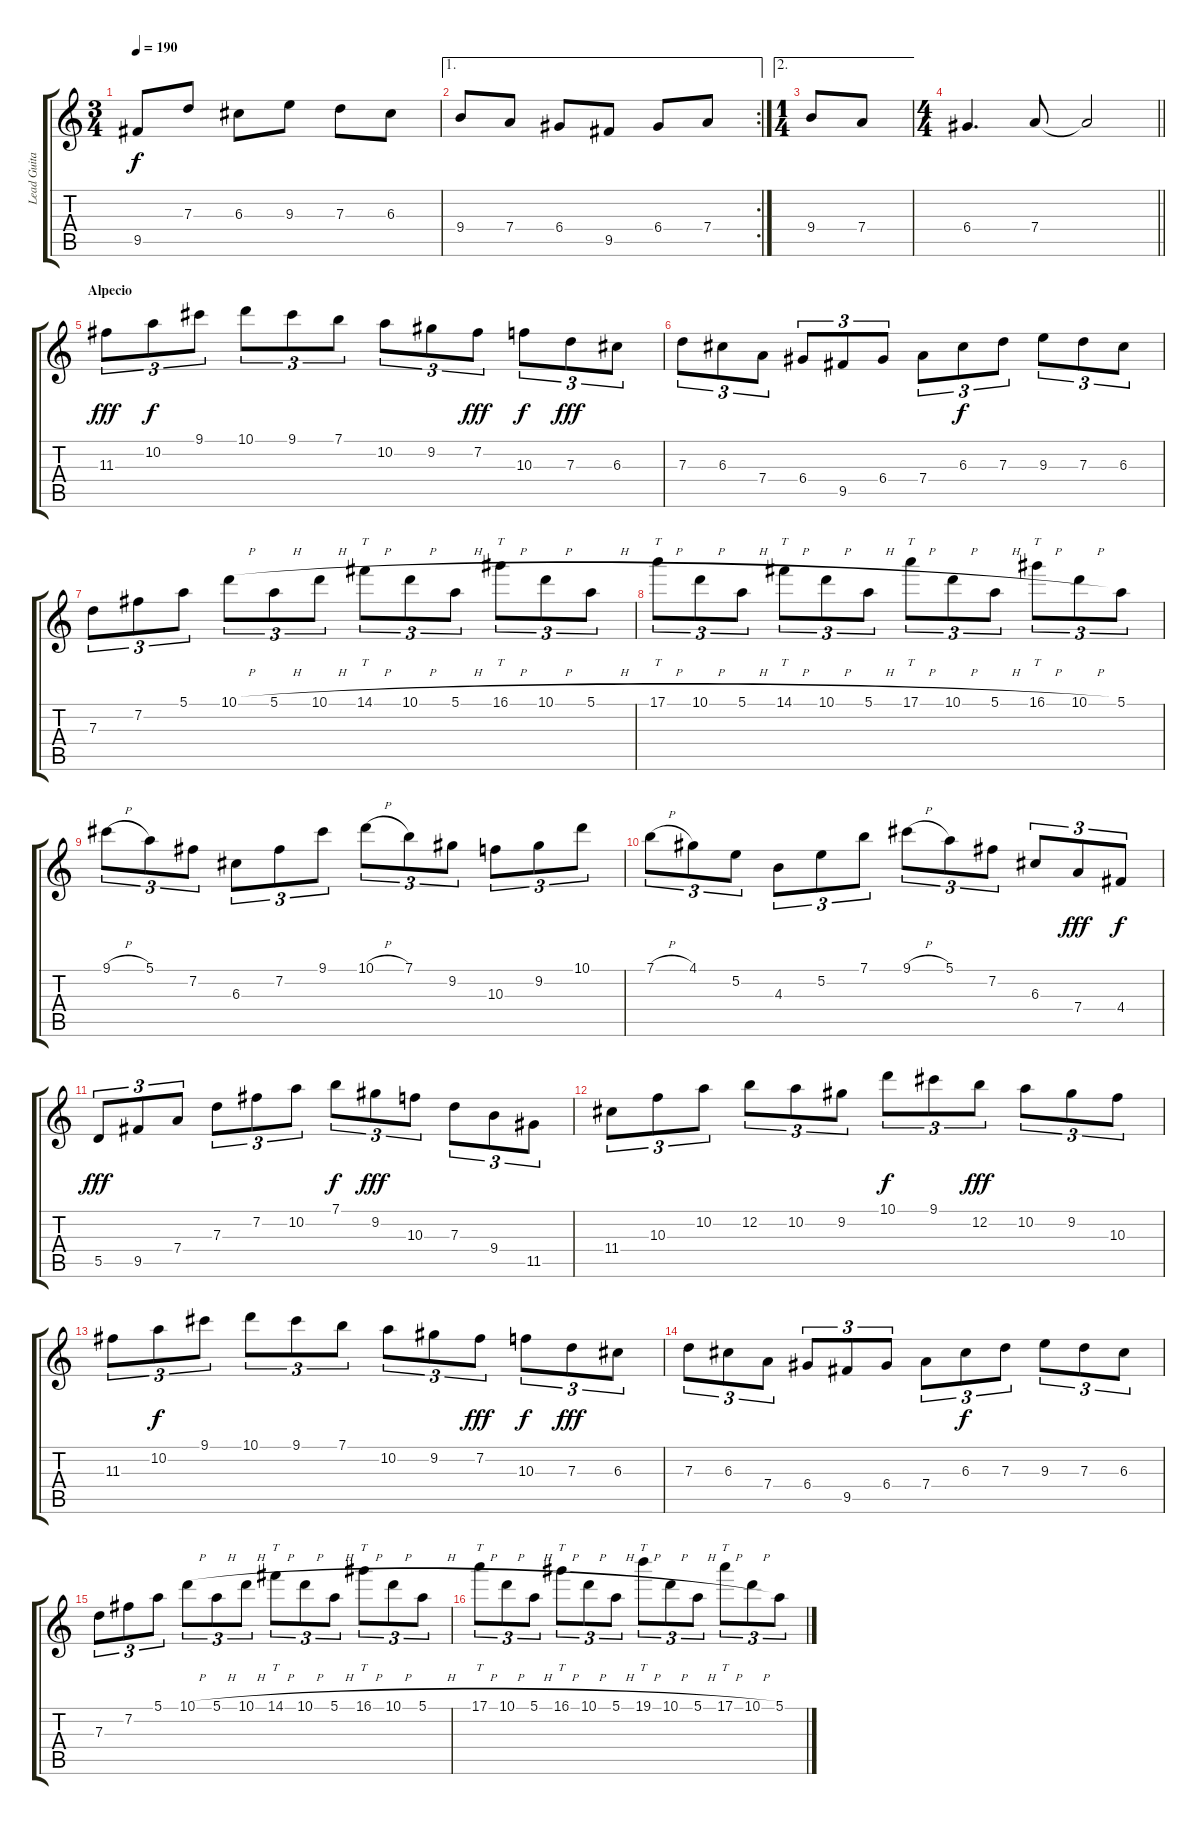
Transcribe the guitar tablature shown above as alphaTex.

\track ("Lead Guitar" "Lead Guita") {instrument overdrivenguitar}
\staff {score tabs}
\tuning (E4 B3 G3 D3 A2 E2) {hide}
\ts (3 4)
\tempo 190
\clef g2
\ks c
9.5.8{dy f} 7.3.8 6.3.8 9.3.8 7.3.8 6.3.8 |
\ae 1
\rc 2
9.4.8 7.4.8 6.4.8 9.5.8 6.4.8 7.4.8 |
\ae 2
\ts (1 4)
9.4.8 7.4.8 |
\ts (4 4)
\barLineRight lightlight
6.4.4{d} 7.4.8 7.4{t}.2 |
\section ("" "Alpecio")
11.3.8{tu (3 2) dy fff} 10.2.8{tu (3 2) dy f} 9.1.8{tu (3 2)} 10.1.8{tu (3 2)} 9.1.8{tu (3 2)} 7.1.8{tu (3 2)} 10.2.8{tu (3 2)} 9.2.8{tu (3 2)} 7.2.8{tu (3 2) dy fff} 10.3.8{tu (3 2) dy f} 7.3.8{tu (3 2) dy fff} 6.3.8{tu (3 2)} |
7.3.8{tu (3 2)} 6.3.8{tu (3 2)} 7.4.8{tu (3 2)} 6.4.8{tu (3 2)} 9.5.8{tu (3 2)} 6.4.8{tu (3 2)} 7.4.8{tu (3 2)} 6.3.8{tu (3 2) dy f} 7.3.8{tu (3 2)} 9.3.8{tu (3 2)} 7.3.8{tu (3 2)} 6.3.8{tu (3 2)} |
7.3.8{tu (3 2)} 7.2.8{tu (3 2)} 5.1.8{tu (3 2)} 10.1{h}.8{tu (3 2)} 5.1{h}.8{tu (3 2)} 10.1{h}.8{tu (3 2)} 14.1{h}.8{tt tu (3 2)} 10.1{h}.8{tu (3 2)} 5.1{h}.8{tu (3 2)} 16.1{h}.8{tt tu (3 2)} 10.1{h}.8{tu (3 2)} 5.1{h}.8{tu (3 2)} |
17.1{h}.8{tt tu (3 2)} 10.1{h}.8{tu (3 2)} 5.1{h}.8{tu (3 2)} 14.1{h}.8{tt tu (3 2)} 10.1{h}.8{tu (3 2)} 5.1{h}.8{tu (3 2)} 17.1{h}.8{tt tu (3 2)} 10.1{h}.8{tu (3 2)} 5.1{h}.8{tu (3 2)} 16.1{h}.8{tt tu (3 2)} 10.1{h}.8{tu (3 2)} 5.1.8{tu (3 2)} |
9.1{h}.8{tu (3 2)} 5.1.8{tu (3 2)} 7.2.8{tu (3 2)} 6.3.8{tu (3 2)} 7.2.8{tu (3 2)} 9.1.8{tu (3 2)} 10.1{h}.8{tu (3 2)} 7.1.8{tu (3 2)} 9.2.8{tu (3 2)} 10.3.8{tu (3 2)} 9.2.8{tu (3 2)} 10.1.8{tu (3 2)} |
7.1{h}.8{tu (3 2)} 4.1.8{tu (3 2)} 5.2.8{tu (3 2)} 4.3.8{tu (3 2)} 5.2.8{tu (3 2)} 7.1.8{tu (3 2)} 9.1{h}.8{tu (3 2)} 5.1.8{tu (3 2)} 7.2.8{tu (3 2)} 6.3.8{tu (3 2)} 7.4.8{tu (3 2) dy fff} 4.4.8{tu (3 2) dy f} |
5.5.8{tu (3 2) dy fff} 9.5.8{tu (3 2)} 7.4.8{tu (3 2)} 7.3.8{tu (3 2)} 7.2.8{tu (3 2)} 10.2.8{tu (3 2)} 7.1.8{tu (3 2) dy f} 9.2.8{tu (3 2) dy fff} 10.3.8{tu (3 2)} 7.3.8{tu (3 2)} 9.4.8{tu (3 2)} 11.5.8{tu (3 2)} |
11.4.8{tu (3 2)} 10.3.8{tu (3 2)} 10.2.8{tu (3 2)} 12.2.8{tu (3 2)} 10.2.8{tu (3 2)} 9.2.8{tu (3 2)} 10.1.8{tu (3 2) dy f} 9.1.8{tu (3 2)} 12.2.8{tu (3 2) dy fff} 10.2.8{tu (3 2)} 9.2.8{tu (3 2)} 10.3.8{tu (3 2)} |
11.3.8{tu (3 2)} 10.2.8{tu (3 2) dy f} 9.1.8{tu (3 2)} 10.1.8{tu (3 2)} 9.1.8{tu (3 2)} 7.1.8{tu (3 2)} 10.2.8{tu (3 2)} 9.2.8{tu (3 2)} 7.2.8{tu (3 2) dy fff} 10.3.8{tu (3 2) dy f} 7.3.8{tu (3 2) dy fff} 6.3.8{tu (3 2)} |
7.3.8{tu (3 2)} 6.3.8{tu (3 2)} 7.4.8{tu (3 2)} 6.4.8{tu (3 2)} 9.5.8{tu (3 2)} 6.4.8{tu (3 2)} 7.4.8{tu (3 2)} 6.3.8{tu (3 2) dy f} 7.3.8{tu (3 2)} 9.3.8{tu (3 2)} 7.3.8{tu (3 2)} 6.3.8{tu (3 2)} |
7.3.8{tu (3 2)} 7.2.8{tu (3 2)} 5.1.8{tu (3 2)} 10.1{h}.8{tu (3 2)} 5.1{h}.8{tu (3 2)} 10.1{h}.8{tu (3 2)} 14.1{h}.8{tt tu (3 2)} 10.1{h}.8{tu (3 2)} 5.1{h}.8{tu (3 2)} 16.1{h}.8{tt tu (3 2)} 10.1{h}.8{tu (3 2)} 5.1{h}.8{tu (3 2)} |
17.1{h}.8{tt tu (3 2)} 10.1{h}.8{tu (3 2)} 5.1{h}.8{tu (3 2)} 16.1{h}.8{tt tu (3 2)} 10.1{h}.8{tu (3 2)} 5.1{h}.8{tu (3 2)} 19.1{h}.8{tt tu (3 2)} 10.1{h}.8{tu (3 2)} 5.1{h}.8{tu (3 2)} 17.1{h}.8{tt tu (3 2)} 10.1{h}.8{tu (3 2)} 5.1.8{tu (3 2)}
